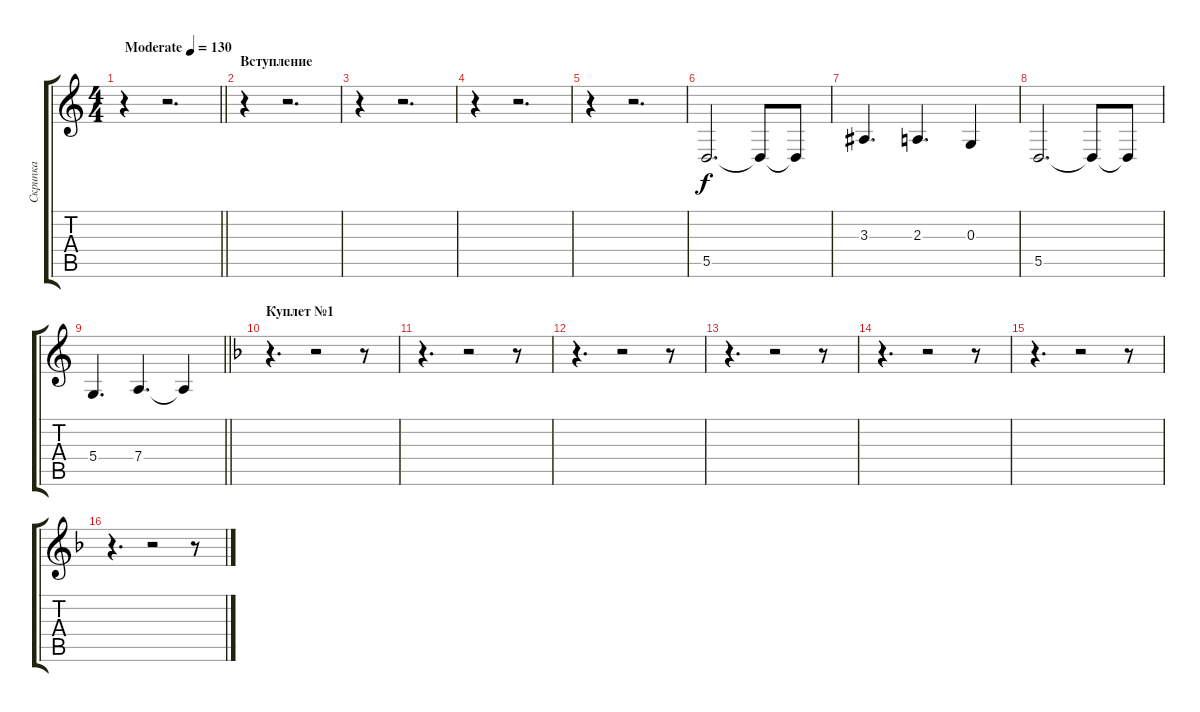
\track ("Скрипка" "Скрипка") {instrument violin}
\staff {score tabs}
\tuning (E4 B3 G3 D3 A2 E2) {hide}
\ts (4 4)
\tempo (130 "Moderate")
\clef g2
\barLineRight lightlight
\ks c
r.4{dy f instrument violin} r.2{d} |
\section ("" "Вступление")
r.4 r.2{d} |
r.4 r.2{d} |
r.4 r.2{d} |
r.4 r.2{d} |
5.5.2{d} 5.5{t}.8 5.5{t}.8 |
3.3.4{d} 2.3.4{d} 0.3.4 |
5.5.2{d} 5.5{t}.8 5.5{t}.8 |
\barLineRight lightlight
5.4.4{d} 7.4.4{d} 7.4{t}.4 |
\section ("" "Куплет №1")
\ks f
r.4{d} r.2 r.8 |
r.4{d} r.2 r.8 |
r.4{d} r.2 r.8 |
r.4{d} r.2 r.8 |
r.4{d} r.2 r.8 |
r.4{d} r.2 r.8 |
r.4{d} r.2 r.8
